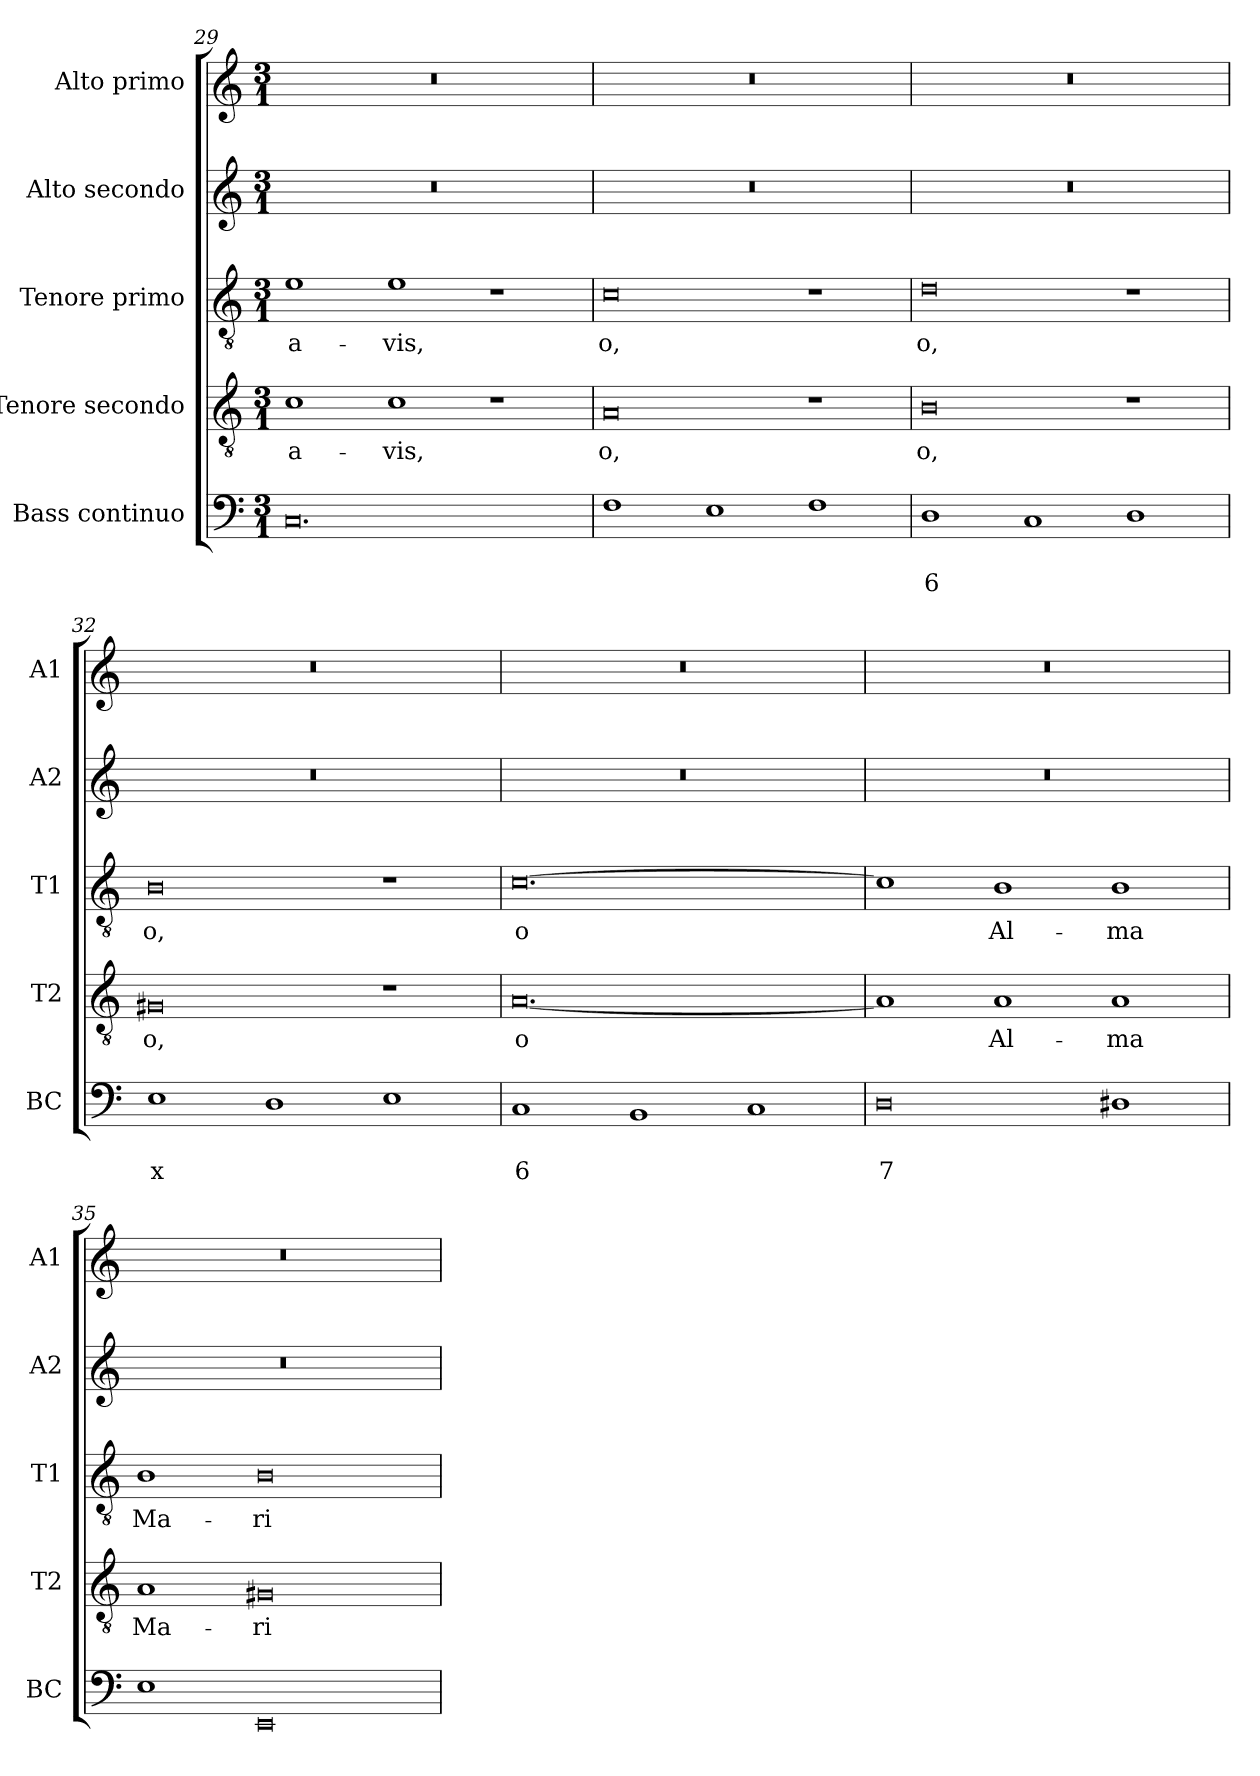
**kern	**text	**text	**kern	**text	**kern	**text	**kern	**kern
*part5	*part5	*part5	*part4	*part4	*part3	*part3	*part2	*part1
*staff5	*staff5	*staff5	*staff4	*staff4	*staff3	*staff3	*staff2	*staff1
*I"Bass continuo	*	*	*I"Tenore secondo	*	*I"Tenore primo	*	*I"Alto secondo	*I"Alto primo
*I'BC	*	*	*I'T2	*	*I'T1	*	*I'A2	*I'A1
*clefF4	*	*	*clefGv2	*	*clefGv2	*	*clefG2	*clefG2
*k[]	*	*	*k[]	*	*k[]	*	*k[]	*k[]
*C:	*	*	*C:	*	*C:	*	*C:	*C:
*M3/1	*	*	*M3/1	*	*M3/1	*	*M3/1	*M3/1
=29	=29	=29	=29	=29	=29	=29	=29	=29
!	!	!	!	!LO:LY:b	!	!	!	!
!	!	!	!	!	!	!LO:LY:b	!	!
0.C	.	.	1c	-a-	1e	-a-	0.r	0.r
!	!	!	!	!LO:LY:b	!	!	!	!
!	!	!	!	!	!	!LO:LY:b	!	!
.	.	.	1c	-vis,	1e	-vis,	.	.
.	.	.	1r	.	1r	.	.	.
=30	=30	=30	=30	=30	=30	=30	=30	=30
!	!	!	!	!LO:LY:b	!	!	!	!
!	!	!	!	!	!	!LO:LY:b	!	!
1F	.	.	0A	o,	0c	o,	0.r	0.r
1E	.	.	.	.	.	.	.	.
1F	.	.	1r	.	1r	.	.	.
=31	=31	=31	=31	=31	=31	=31	=31	=31
!	!	!LO:LY:b	!	!	!	!	!	!
!	!	!	!	!LO:LY:b	!	!	!	!
!	!	!	!	!	!	!LO:LY:b	!	!
1D	.	6	0B	o,	0d	o,	0.r	0.r
1C	.	.	.	.	.	.	.	.
1D	.	.	1r	.	1r	.	.	.
=32	=32	=32	=32	=32	=32	=32	=32	=32
!	!	!LO:LY:b	!	!	!	!	!	!
!	!	!	!	!LO:LY:b	!	!	!	!
!	!	!	!	!	!	!LO:LY:b	!	!
1E	.	x	0G#X	o,	0B	o,	0.r	0.r
1D	.	.	.	.	.	.	.	.
1E	.	.	1r	.	1r	.	.	.
=33	=33	=33	=33	=33	=33	=33	=33	=33
!	!	!LO:LY:b	!	!	!	!	!	!
!	!	!	!	!LO:LY:b	!	!	!	!
!	!	!	!	!	!	!LO:LY:b	!	!
1C	.	6	[0.A	o	[0.c	o	0.r	0.r
1BB	.	.	.	.	.	.	.	.
1C	.	.	.	.	.	.	.	.
=34	=34	=34	=34	=34	=34	=34	=34	=34
!	!	!LO:LY:b	!	!	!	!	!	!
0D	.	7	1A]	.	1c]	.	0.r	0.r
!	!	!	!	!LO:LY:b	!	!	!	!
!	!	!	!	!	!	!LO:LY:b	!	!
.	.	.	1A	Al-	1B	Al-	.	.
!	!	!	!	!LO:LY:b	!	!	!	!
!	!	!	!	!	!	!LO:LY:b	!	!
1D#X	.	.	1A	-ma	1B	-ma	.	.
=35	=35	=35	=35	=35	=35	=35	=35	=35
!	!	!	!	!LO:LY:b	!	!	!	!
!	!	!	!	!	!	!LO:LY:b	!	!
1E	.	.	1A	Ma-	1B	Ma-	0.r	0.r
!	!	!	!	!LO:LY:b	!	!	!	!
!	!	!	!	!	!	!LO:LY:b	!	!
0EE	.	.	0G#X	-ri-	0B	-ri-	.	.
=	=	=	=	=	=	=	=	=
*-	*-	*-	*-	*-	*-	*-	*-	*-
